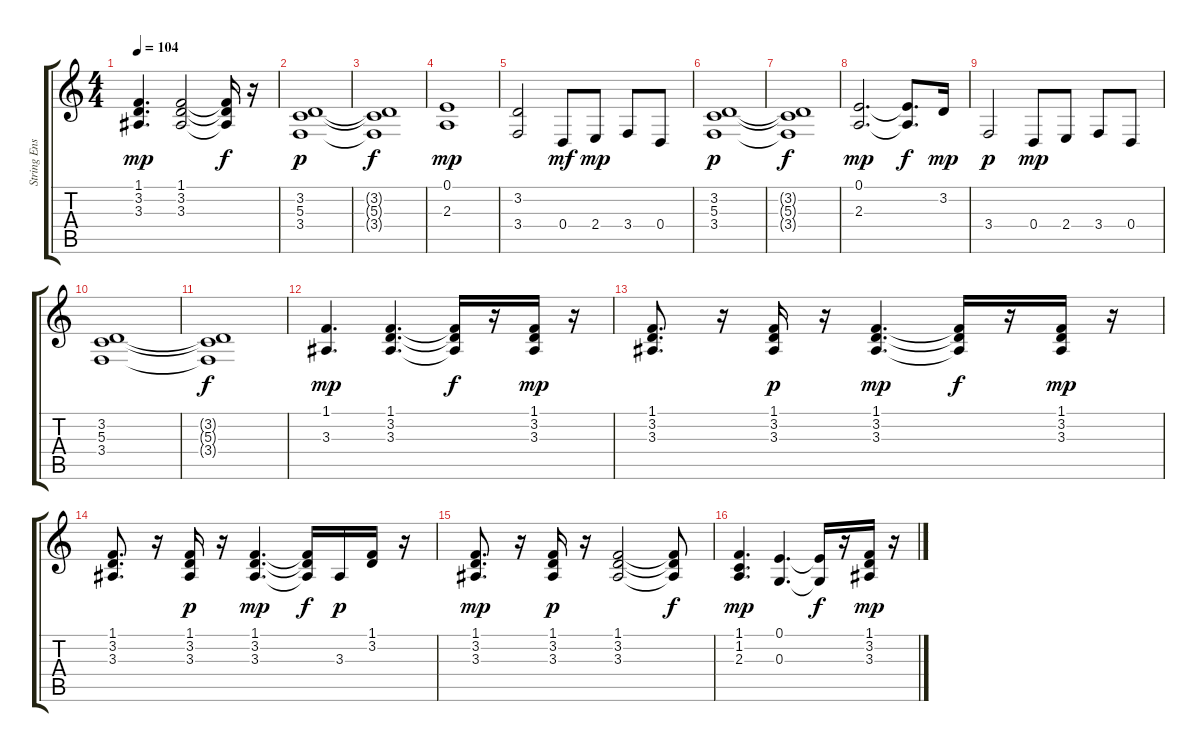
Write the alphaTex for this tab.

\track ("String Ensemble 1" "String Ens") {instrument stringensemble1}
\staff {score tabs}
\tuning (E4 B3 G3 D3 A2 E2) {hide}
\ts (4 4)
\tempo 104
\clef g2
\ks c
(1.1 3.2 3.3).4{d dy mp} (1.1 3.2 3.3).2 (1.1{t} 3.2{t} 3.3{t}).16{dy f} r.16 |
(3.2 5.3 3.4).1{dy p} |
(3.2{t} 5.3{t} 3.4{t}).1{dy f} |
(0.1 2.3).1{dy mp} |
(3.2 3.4).2 0.4.8{dy mf} 2.4.8{dy mp} 3.4.8 0.4.8 |
(3.2 5.3 3.4).1{dy p} |
(3.2{t} 5.3{t} 3.4{t}).1{dy f} |
(0.1 2.3).2{d dy mp} (0.1{t} 2.3{t}).8{d dy f} 3.2.16{dy mp} |
3.4.2{dy p} 0.4.8{dy mp} 2.4.8 3.4.8 0.4.8 |
(3.2 5.3 3.4).1 |
(3.2{t} 5.3{t} 3.4{t}).1{dy f} |
(1.1 3.3).4{d dy mp} (1.1 3.2 3.3).4{d} (1.1{t} 3.2{t} 3.3{t}).16{dy f} r.16 (1.1 3.2 3.3).16{dy mp} r.16 |
(1.1 3.2 3.3).8{d} r.16 (1.1 3.2 3.3).16{dy p} r.16 (1.1 3.2 3.3).4{d dy mp} (1.1{t} 3.2{t} 3.3{t}).16{dy f} r.16 (1.1 3.2 3.3).16{dy mp} r.16 |
(1.1 3.2 3.3).8{d} r.16 (1.1 3.2 3.3).16{dy p} r.16 (1.1 3.2 3.3).4{d dy mp} (1.1{t} 3.2{t} 3.3{t}).16{dy f} 3.3.16{dy p} (1.1 3.2).16 r.16 |
(1.1 3.2 3.3).8{d dy mp} r.16 (1.1 3.2 3.3).16{dy p} r.16 (1.1 3.2 3.3).2 (1.1{t} 3.2{t} 3.3{t}).8{dy f} |
(1.1 1.2 2.3).4{d dy mp} (0.1 0.3).4{d} (0.1{t} 0.3{t}).16{dy f} r.16 (1.1 3.2 3.3).16{dy mp} r.16
